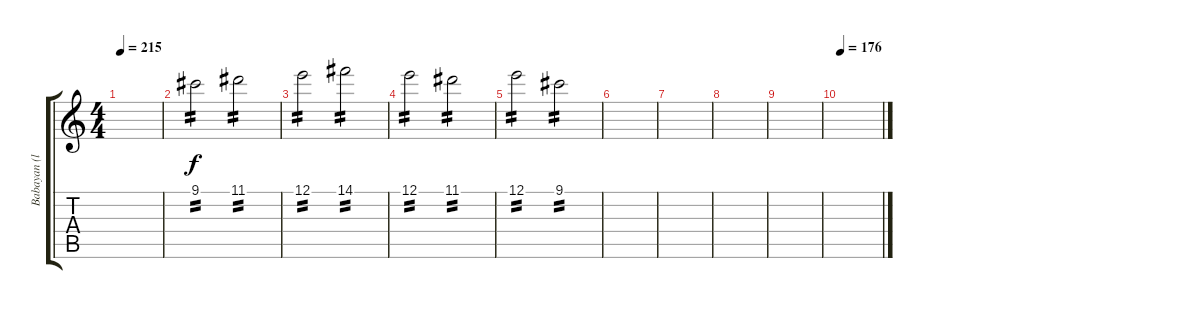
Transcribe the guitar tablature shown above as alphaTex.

\track ("Babayan (lead)" "Babayan (l") {instrument electricguitarclean}
\staff {score tabs}
\tuning (E4 B3 G3 D3 A2 E2) {hide}
\ts (4 4)
\tempo 215
\clef g2
\ks c
|
9.1.2{tp 2 dy f} 11.1.2{tp 2} |
12.1.2{tp 2} 14.1.2{tp 2} |
12.1.2{tp 2} 11.1.2{tp 2} |
12.1.2{tp 2} 9.1.2{tp 2} |
|
|
|
|
\tempo 176
